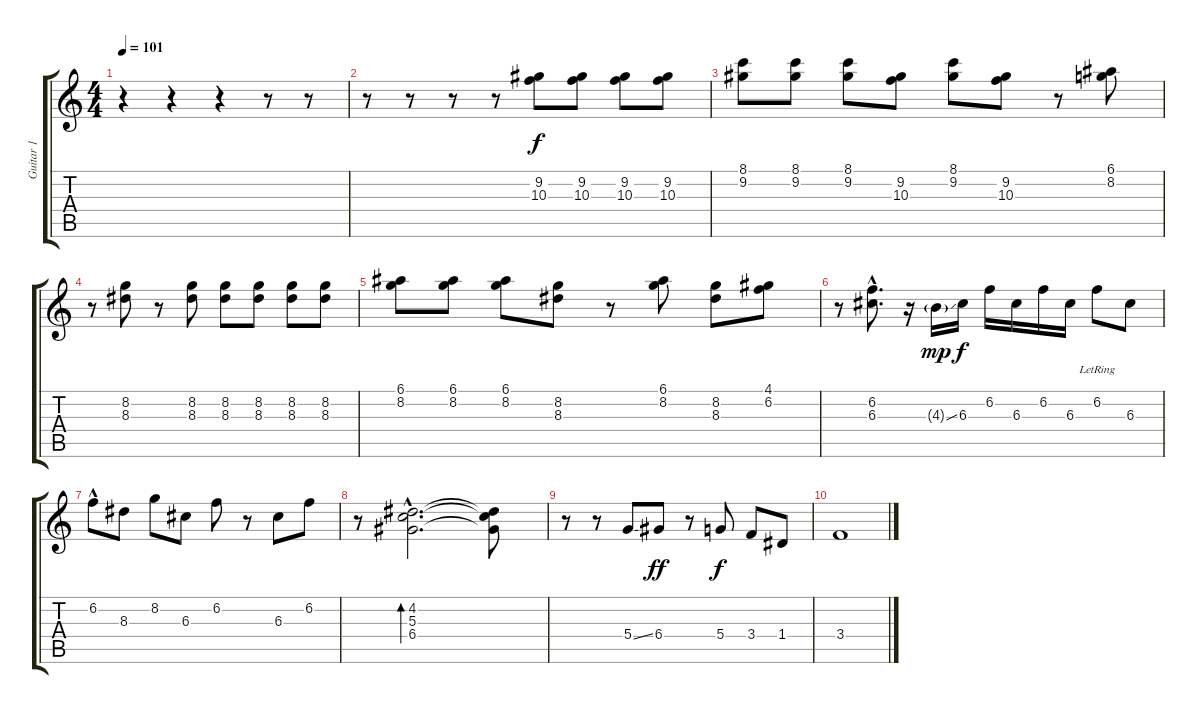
\track ("Guitar 1" "Guitar 1") {instrument acousticguitarnylon}
\staff {score tabs}
\tuning (E4 B3 G3 D3 A2 E2) {hide}
\ts (4 4)
\tempo 101
\clef g2
\ks c
r.4{dy f instrument acousticguitarnylon} r.4 r.4 r.8 r.8 |
r.8 r.8 r.8 r.8 (9.2 10.3).8 (9.2 10.3).8 (9.2 10.3).8 (9.2 10.3).8 |
(8.1 9.2).8 (8.1 9.2).8 (8.1 9.2).8 (9.2 10.3).8 (8.1 9.2).8 (9.2 10.3).8 r.8 (6.1 8.2).8 |
r.8 (8.2 8.3).8 r.8 (8.2 8.3).8 (8.2 8.3).8 (8.2 8.3).8 (8.2 8.3).8 (8.2 8.3).8 |
(6.1 8.2).8 (6.1 8.2).8 (6.1 8.2).8 (8.2 8.3).8 r.8 (6.1 8.2).8 (8.2 8.3).8 (4.1 6.2).8 |
r.8 (6.2{hac} 6.3{hac}).8{d} r.16 4.3{ss g}.16{dy mp} 6.3.16{dy f} 6.2.16 6.3.16 6.2.16 6.3.16 6.2{lr}.8 6.3.8 |
6.2{hac}.8 8.3.8 8.2.8 6.3.8 6.2.8 r.8 6.3.8 6.2.8 |
r.8 (4.2{hac} 5.3{hac} 6.4{hac}).2{d bd 240} (4.2{t} 5.3{t} 6.4{t}).8 |
r.8 r.8 5.4{ss}.8 6.4.8{dy ff} r.8 5.4.8{dy f} 3.4.8 1.4.8 |
3.4.1
